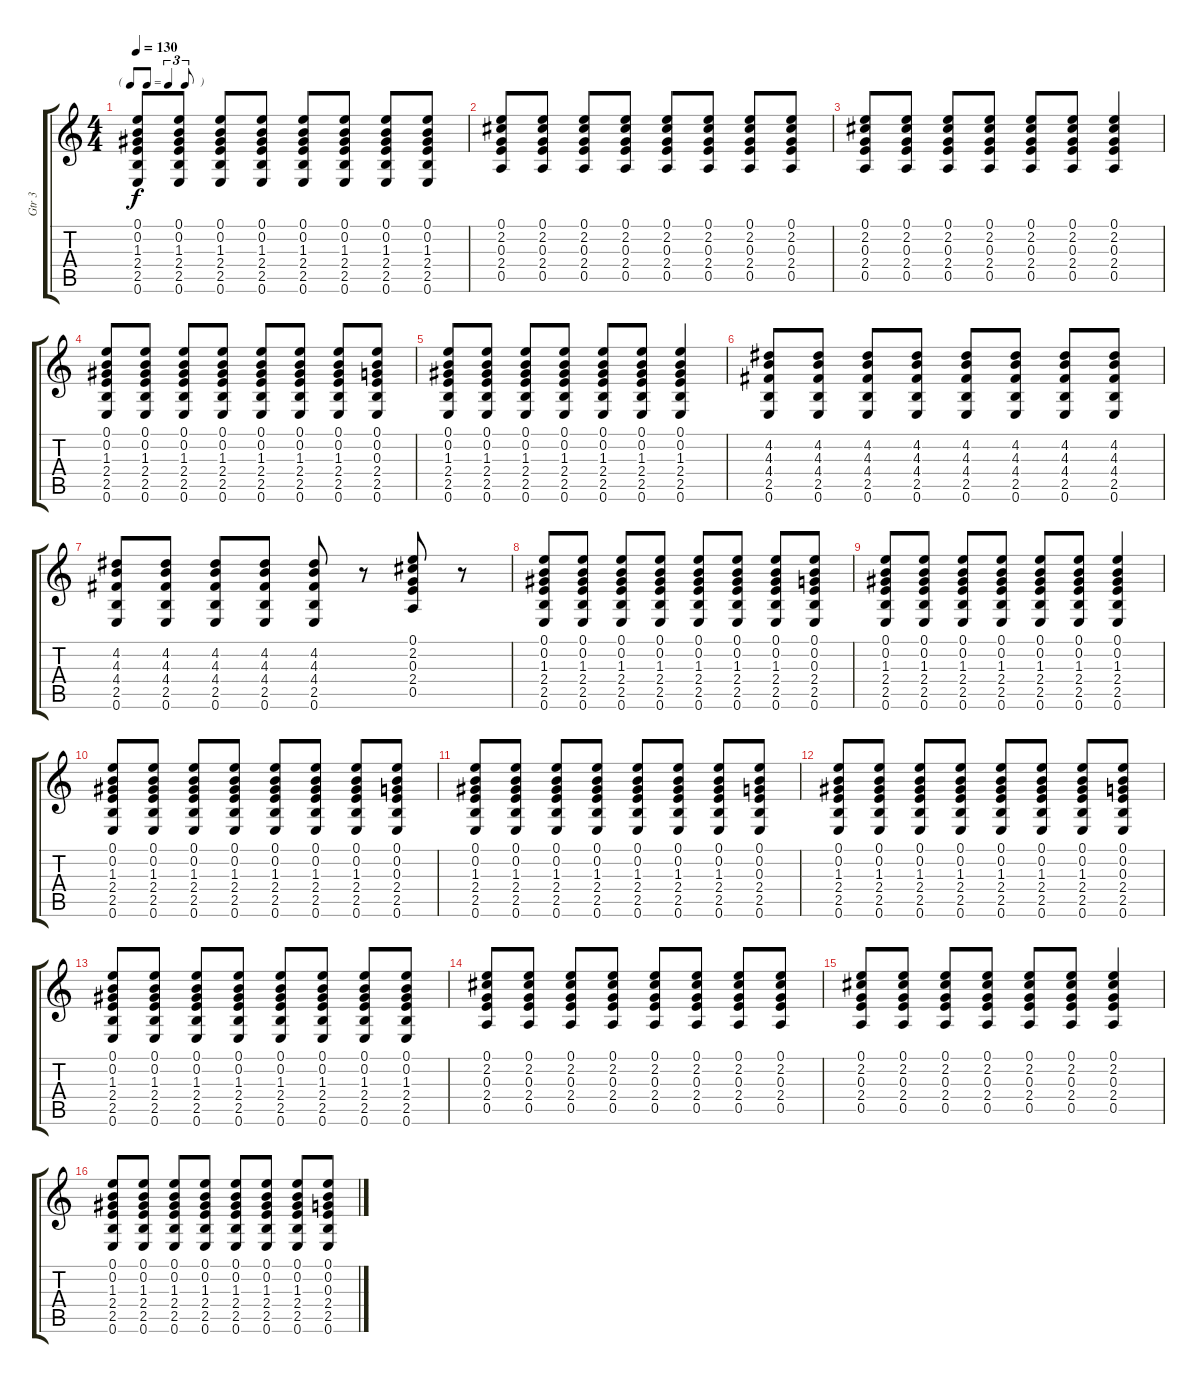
\track ("Gtr 3" "Gtr 3") {instrument acousticguitarnylon}
\staff {score tabs}
\tuning (E4 B3 G3 D3 A2 E2) {hide}
\ts (4 4)
\tf triplet8th
\tempo 130
\clef g2
\ks c
(0.1 0.2 1.3 2.4 2.5 0.6).8{dy f} (0.1 0.2 1.3 2.4 2.5 0.6).8 (0.1 0.2 1.3 2.4 2.5 0.6).8 (0.1 0.2 1.3 2.4 2.5 0.6).8 (0.1 0.2 1.3 2.4 2.5 0.6).8 (0.1 0.2 1.3 2.4 2.5 0.6).8 (0.1 0.2 1.3 2.4 2.5 0.6).8 (0.1 0.2 1.3 2.4 2.5 0.6).8 |
(0.1 2.2 0.3 2.4 0.5).8 (0.1 2.2 0.3 2.4 0.5).8 (0.1 2.2 0.3 2.4 0.5).8 (0.1 2.2 0.3 2.4 0.5).8 (0.1 2.2 0.3 2.4 0.5).8 (0.1 2.2 0.3 2.4 0.5).8 (0.1 2.2 0.3 2.4 0.5).8 (0.1 2.2 0.3 2.4 0.5).8 |
(0.1 2.2 0.3 2.4 0.5).8 (0.1 2.2 0.3 2.4 0.5).8 (0.1 2.2 0.3 2.4 0.5).8 (0.1 2.2 0.3 2.4 0.5).8 (0.1 2.2 0.3 2.4 0.5).8 (0.1 2.2 0.3 2.4 0.5).8 (0.1 2.2 0.3 2.4 0.5).4 |
(0.1 0.2 1.3 2.4 2.5 0.6).8 (0.1 0.2 1.3 2.4 2.5 0.6).8 (0.1 0.2 1.3 2.4 2.5 0.6).8 (0.1 0.2 1.3 2.4 2.5 0.6).8 (0.1 0.2 1.3 2.4 2.5 0.6).8 (0.1 0.2 1.3 2.4 2.5 0.6).8 (0.1 0.2 1.3 2.4 2.5 0.6).8 (0.1 0.2 0.3 2.4 2.5 0.6).8 |
(0.1 0.2 1.3 2.4 2.5 0.6).8 (0.1 0.2 1.3 2.4 2.5 0.6).8 (0.1 0.2 1.3 2.4 2.5 0.6).8 (0.1 0.2 1.3 2.4 2.5 0.6).8 (0.1 0.2 1.3 2.4 2.5 0.6).8 (0.1 0.2 1.3 2.4 2.5 0.6).8 (0.1 0.2 1.3 2.4 2.5 0.6).4 |
(4.2 4.3 4.4 2.5 0.6).8 (4.2 4.3 4.4 2.5 0.6).8 (4.2 4.3 4.4 2.5 0.6).8 (4.2 4.3 4.4 2.5 0.6).8 (4.2 4.3 4.4 2.5 0.6).8 (4.2 4.3 4.4 2.5 0.6).8 (4.2 4.3 4.4 2.5 0.6).8 (4.2 4.3 4.4 2.5 0.6).8 |
(4.2 4.3 4.4 2.5 0.6).8 (4.2 4.3 4.4 2.5 0.6).8 (4.2 4.3 4.4 2.5 0.6).8 (4.2 4.3 4.4 2.5 0.6).8 (4.2 4.3 4.4 2.5 0.6).8 r.8 (0.1 2.2 0.3 2.4 0.5).8 r.8 |
(0.1 0.2 1.3 2.4 2.5 0.6).8 (0.1 0.2 1.3 2.4 2.5 0.6).8 (0.1 0.2 1.3 2.4 2.5 0.6).8 (0.1 0.2 1.3 2.4 2.5 0.6).8 (0.1 0.2 1.3 2.4 2.5 0.6).8 (0.1 0.2 1.3 2.4 2.5 0.6).8 (0.1 0.2 1.3 2.4 2.5 0.6).8 (0.1 0.2 0.3 2.4 2.5 0.6).8 |
(0.1 0.2 1.3 2.4 2.5 0.6).8 (0.1 0.2 1.3 2.4 2.5 0.6).8 (0.1 0.2 1.3 2.4 2.5 0.6).8 (0.1 0.2 1.3 2.4 2.5 0.6).8 (0.1 0.2 1.3 2.4 2.5 0.6).8 (0.1 0.2 1.3 2.4 2.5 0.6).8 (0.1 0.2 1.3 2.4 2.5 0.6).4 |
(0.1 0.2 1.3 2.4 2.5 0.6).8 (0.1 0.2 1.3 2.4 2.5 0.6).8 (0.1 0.2 1.3 2.4 2.5 0.6).8 (0.1 0.2 1.3 2.4 2.5 0.6).8 (0.1 0.2 1.3 2.4 2.5 0.6).8 (0.1 0.2 1.3 2.4 2.5 0.6).8 (0.1 0.2 1.3 2.4 2.5 0.6).8 (0.1 0.2 0.3 2.4 2.5 0.6).8 |
(0.1 0.2 1.3 2.4 2.5 0.6).8 (0.1 0.2 1.3 2.4 2.5 0.6).8 (0.1 0.2 1.3 2.4 2.5 0.6).8 (0.1 0.2 1.3 2.4 2.5 0.6).8 (0.1 0.2 1.3 2.4 2.5 0.6).8 (0.1 0.2 1.3 2.4 2.5 0.6).8 (0.1 0.2 1.3 2.4 2.5 0.6).8 (0.1 0.2 0.3 2.4 2.5 0.6).8 |
(0.1 0.2 1.3 2.4 2.5 0.6).8 (0.1 0.2 1.3 2.4 2.5 0.6).8 (0.1 0.2 1.3 2.4 2.5 0.6).8 (0.1 0.2 1.3 2.4 2.5 0.6).8 (0.1 0.2 1.3 2.4 2.5 0.6).8 (0.1 0.2 1.3 2.4 2.5 0.6).8 (0.1 0.2 1.3 2.4 2.5 0.6).8 (0.1 0.2 0.3 2.4 2.5 0.6).8 |
(0.1 0.2 1.3 2.4 2.5 0.6).8 (0.1 0.2 1.3 2.4 2.5 0.6).8 (0.1 0.2 1.3 2.4 2.5 0.6).8 (0.1 0.2 1.3 2.4 2.5 0.6).8 (0.1 0.2 1.3 2.4 2.5 0.6).8 (0.1 0.2 1.3 2.4 2.5 0.6).8 (0.1 0.2 1.3 2.4 2.5 0.6).8 (0.1 0.2 1.3 2.4 2.5 0.6).8 |
(0.1 2.2 0.3 2.4 0.5).8 (0.1 2.2 0.3 2.4 0.5).8 (0.1 2.2 0.3 2.4 0.5).8 (0.1 2.2 0.3 2.4 0.5).8 (0.1 2.2 0.3 2.4 0.5).8 (0.1 2.2 0.3 2.4 0.5).8 (0.1 2.2 0.3 2.4 0.5).8 (0.1 2.2 0.3 2.4 0.5).8 |
(0.1 2.2 0.3 2.4 0.5).8 (0.1 2.2 0.3 2.4 0.5).8 (0.1 2.2 0.3 2.4 0.5).8 (0.1 2.2 0.3 2.4 0.5).8 (0.1 2.2 0.3 2.4 0.5).8 (0.1 2.2 0.3 2.4 0.5).8 (0.1 2.2 0.3 2.4 0.5).4 |
(0.1 0.2 1.3 2.4 2.5 0.6).8 (0.1 0.2 1.3 2.4 2.5 0.6).8 (0.1 0.2 1.3 2.4 2.5 0.6).8 (0.1 0.2 1.3 2.4 2.5 0.6).8 (0.1 0.2 1.3 2.4 2.5 0.6).8 (0.1 0.2 1.3 2.4 2.5 0.6).8 (0.1 0.2 1.3 2.4 2.5 0.6).8 (0.1 0.2 0.3 2.4 2.5 0.6).8
